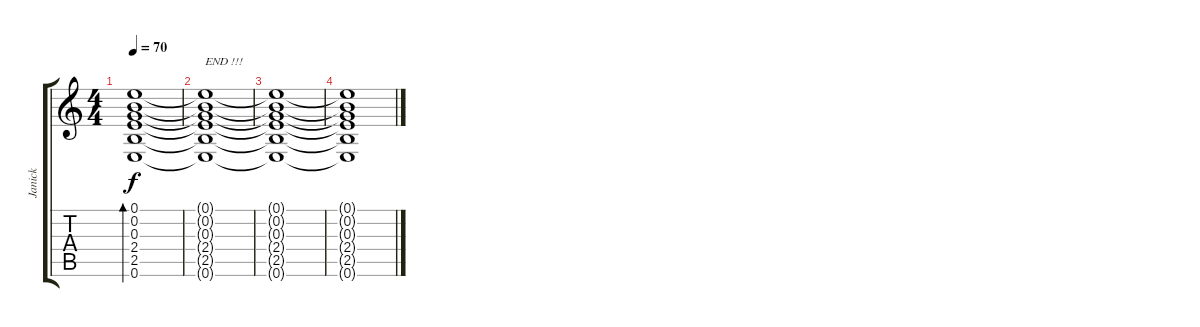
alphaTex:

\track ("Janick" "Janick") {instrument electricguitarclean}
\staff {score tabs}
\tuning (E4 B3 G3 D3 A2 E2) {hide}
\ts (4 4)
\tempo 70
\clef g2
\ks c
(0.1 0.2 0.3 2.4 2.5 0.6).1{bd 480 dy f} |
(0.1{t} 0.2{t} 0.3{t} 2.4{t} 2.5{t} 0.6{t}).1{txt "END !!!"} |
(0.1{t} 0.2{t} 0.3{t} 2.4{t} 2.5{t} 0.6{t}).1 |
(0.1{t} 0.2{t} 0.3{t} 2.4{t} 2.5{t} 0.6{t}).1
